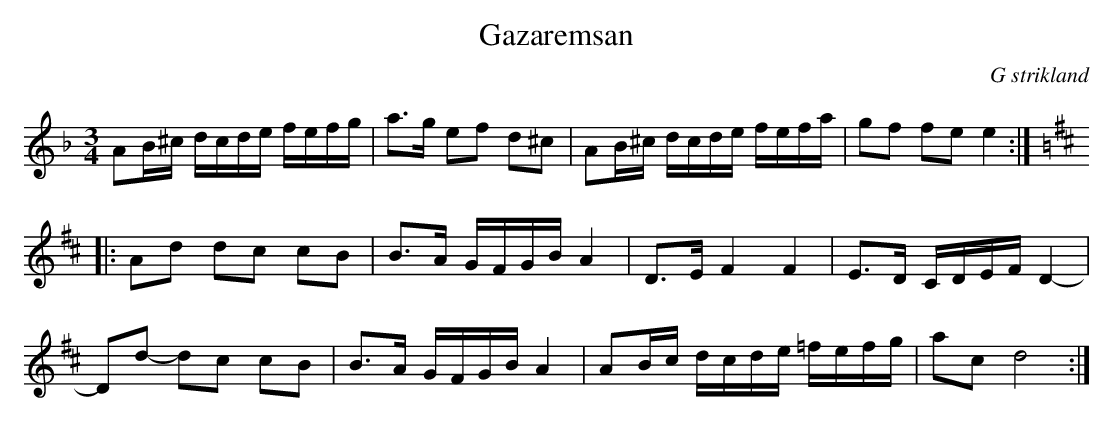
X:1
T:Gazaremsan
O:G strikland
M:3/4
L:1/16
K:Dm
A2B^c dcde fefg|a3g e2f2 d2^c2|A2B^c dcde fefa|g2f2 f2e2 e4:|
K:D
|:A2d2 d2c2 c2B2|B3A GFGB A4|D3E F4 F4|E3D CDEF D4-|
D2d2- d2c2 c2B2|B3A GFGB A4|A2Bc dcde =fefg|a2c2 d8:|
